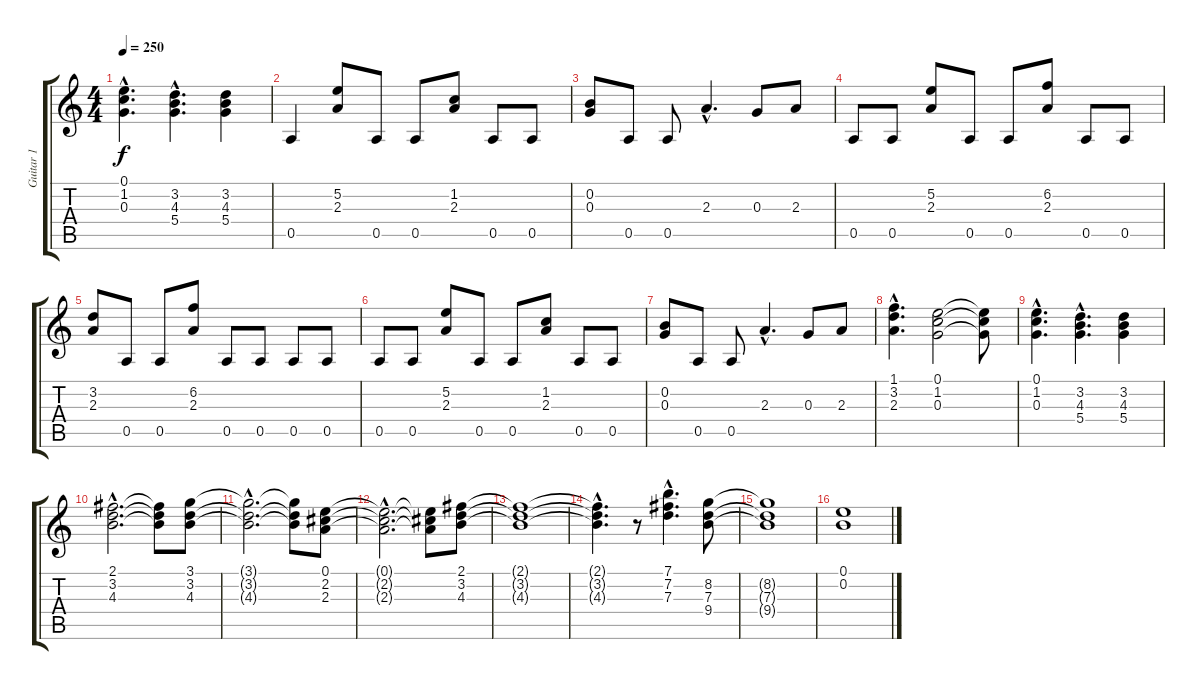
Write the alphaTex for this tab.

\track ("Guitar 1" "Guitar 1") {instrument overdrivenguitar}
\staff {score tabs}
\tuning (E4 B3 G3 D3 A2 E2) {hide}
\ts (4 4)
\tempo 250
\clef g2
\ks c
(0.1{hac} 1.2{hac} 0.3{hac}).4{d dy f} (3.2{hac} 4.3{hac} 5.4{hac}).4{d} (3.2 4.3 5.4).4 |
0.5.4 (5.2 2.3).8 0.5.8 0.5.8 (1.2 2.3).8 0.5.8 0.5.8 |
(0.2 0.3).8 0.5.8 0.5.8 2.3{hac}.4{d} 0.3.8 2.3.8 |
0.5.8 0.5.8 (5.2 2.3).8 0.5.8 0.5.8 (6.2 2.3).8 0.5.8 0.5.8 |
(3.2 2.3).8 0.5.8 0.5.8 (6.2 2.3).8 0.5.8 0.5.8 0.5.8 0.5.8 |
0.5.8 0.5.8 (5.2 2.3).8 0.5.8 0.5.8 (1.2 2.3).8 0.5.8 0.5.8 |
(0.2 0.3).8 0.5.8 0.5.8 2.3{hac}.4{d} 0.3.8 2.3.8 |
(1.1{hac} 3.2{hac} 2.3{hac}).4{d} (0.1 1.2 0.3).2 (0.1{t} 1.2{t} 0.3{t}).8 |
(0.1{hac} 1.2{hac} 0.3{hac}).4{d} (3.2{hac} 4.3{hac} 5.4{hac}).4{d} (3.2 4.3 5.4).4 |
(2.1{hac} 3.2{hac} 4.3{hac}).2{d} (2.1{t} 3.2{t} 4.3{t}).8 (3.1 3.2 4.3).8 |
(3.1{hac t} 3.2{hac t} 4.3{hac t}).2{d} (3.1{t} 3.2{t} 4.3{t}).8 (0.1 2.2 2.3).8 |
(0.1{hac t} 2.2{hac t} 2.3{hac t}).2{d} (0.1{t} 2.2{t} 2.3{t}).8 (2.1 3.2 4.3).8 |
(2.1{t} 3.2{t} 4.3{t}).1 |
(2.1{hac t} 3.2{hac t} 4.3{hac t}).4{d} r.8 (7.1{hac} 7.2{hac} 7.3{hac}).4{d} (8.2 7.3 9.4).8 |
(8.2{t} 7.3{t} 9.4{t}).1 |
(0.1 0.2).1
